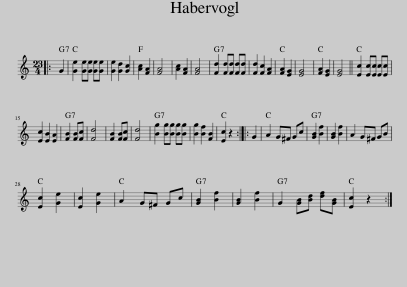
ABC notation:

X:1
L:1/8
M:23/4
I:linebreak $
K:C
V:1 treble
V:1
|: G2 | [Ge]2 [Ge][Ge] [Ge][Ge] | [Ge]2 [Gd]2 [Gc]2 | [Ac]2 [FA]2 | [FA]4 | %5
 [Ac]2 [FA]2 | [FA]4 | [Fd]2 [Fd][Fd] [Fd][Fd] | [Fd]2 [Fc]2 [FA]2 | [FA]2 [EG]2 | %10
 [EG]4 | [FA]2 [EG]2 | [EG]4 || [Ec]2 [Ec][Ec] [Ec][Ec] |$ [Ec]2 [EB]2 [EA]2 | %15
 [FB]2 [FB][Fc] | [Fd]4 | [FB]2 [FB][Fc] | [Fd]4 | [Bg]2 [Bg][Bg] [Bg][Bg] | %20
 [Bg]2 [Bf]2 [FB]2 | [Ec]2 z2 :: G2 | A2 G^F Gc | [GB]2 [Bf]2 | %25
 [GB]2 [Bf]2 | A2 G^F GB |$ [Ec]2 [Ge]2 | [Ec]2 [Ge]2 | A2 G^F Gc | %30
 [GB]2 [Bf]2 | [GB]2 [Bf]2 | G2 [GB][Bd] [df][GB] | [Ec]2 z2 :| %34
